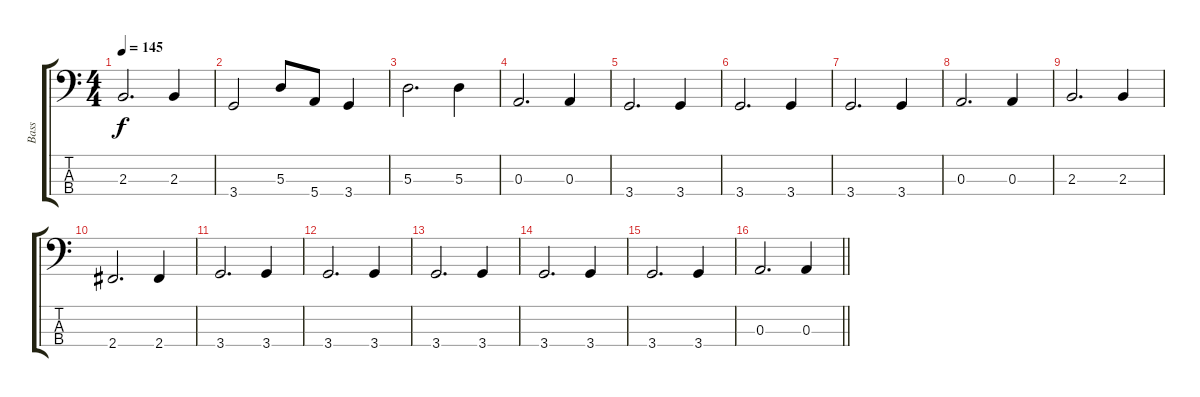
\track ("Bass" "Bass") {instrument electricbassfinger}
\staff {score tabs}
\tuning (G2 D2 A1 E1) {hide}
\ts (4 4)
\tempo 145
\clef f4
\ks c
2.3.2{d dy f} 2.3.4 |
3.4.2 5.3.8 5.4.8 3.4.4 |
5.3.2{d} 5.3.4 |
0.3.2{d} 0.3.4 |
3.4.2{d} 3.4.4 |
3.4.2{d} 3.4.4 |
3.4.2{d} 3.4.4 |
0.3.2{d} 0.3.4 |
2.3.2{d} 2.3.4 |
2.4.2{d} 2.4.4 |
3.4.2{d} 3.4.4 |
3.4.2{d} 3.4.4 |
3.4.2{d} 3.4.4 |
3.4.2{d} 3.4.4 |
3.4.2{d} 3.4.4 |
\barLineRight lightlight
0.3.2{d} 0.3.4
